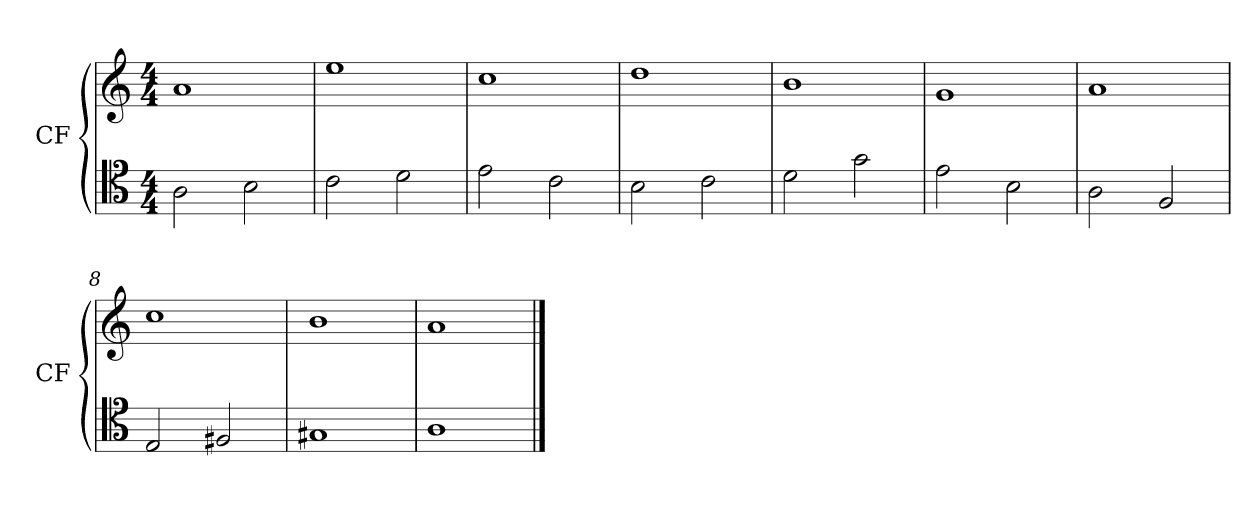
**kern	**kern
*part2	*part1
*staff2	*staff1
*I"CF	*I"CF
*I'CF	*I'CF
*clefC4	*clefG2
*k[]	*k[]
*a:	*a:
*M4/4	*M4/4
=1	=1
2A\	1a
2B\	.
=2	=2
2c\	1ee
2d\	.
=3	=3
2e\	1cc
2c\	.
=4	=4
2B\	1dd
2c\	.
=5	=5
2d\	1b
2g\	.
=6	=6
2e\	1g
2B\	.
=7	=7
2A\	1a
2F/	.
=8	=8
2E/	1cc
2F#X/	.
=9	=9
1G#X	1b
=10	=10
1A	1a
==	==
*-	*-
